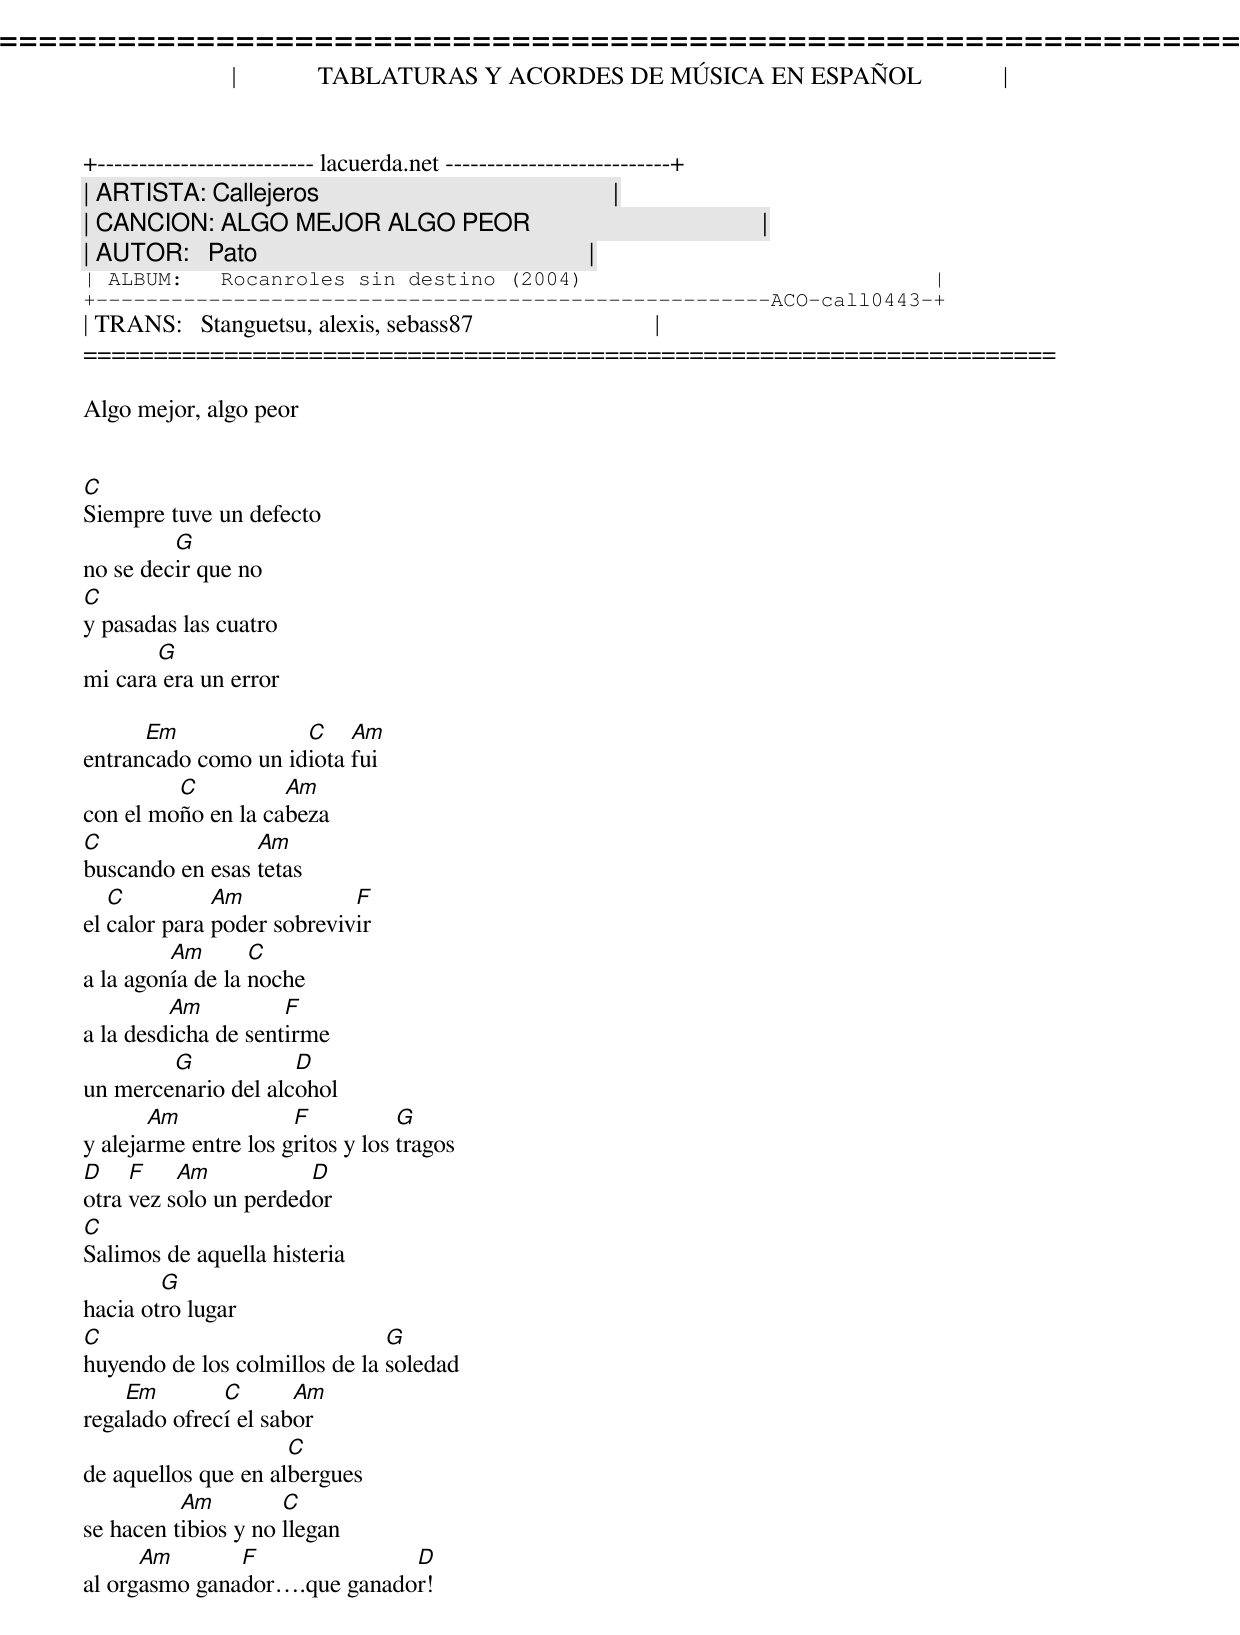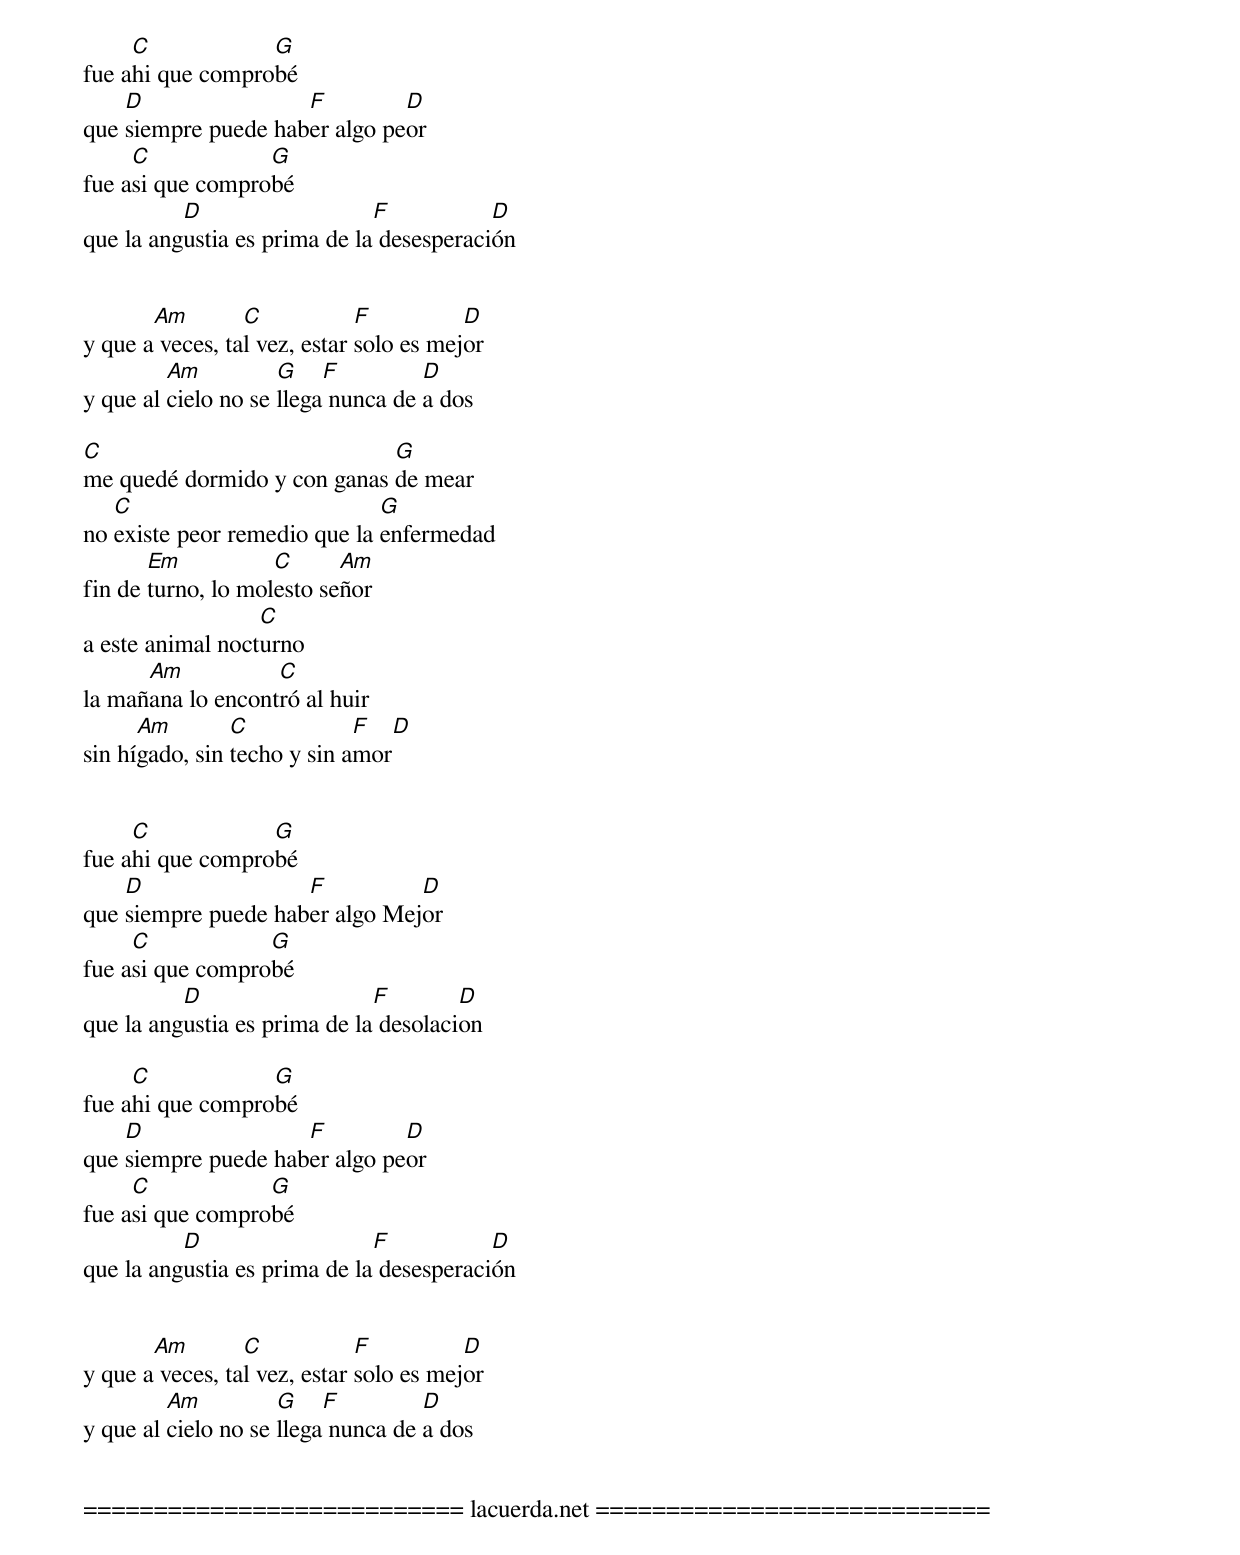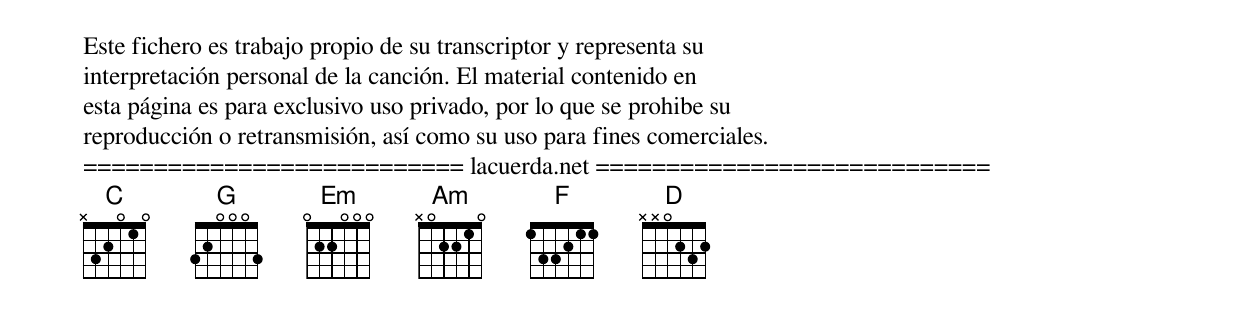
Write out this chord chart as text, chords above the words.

=====================================================================
|             TABLATURAS Y ACORDES DE MÚSICA EN ESPAÑOL             |
+-------------------------- lacuerda.net ---------------------------+
| ARTISTA: Callejeros                                               |
| CANCION: ALGO MEJOR ALGO PEOR                                     |
| AUTOR:   Pato                                                     |
| ALBUM:   Rocanroles sin destino (2004)                            |
+------------------------------------------------------ACO-call0443-+
| TRANS:   Stanguetsu, alexis, sebass87                             |
=====================================================================

Algo mejor, algo peor


C
Siempre tuve un defecto
         G
no se decir que no
C
y pasadas las cuatro
       G
mi cara era un error

      Em             C    Am
entrancado como un idiota fui
         C          Am
con el moño en la cabeza
C                Am
buscando en esas tetas
   C          Am            F
el calor para poder sobrevivir
         Am       C
a la agonía de la noche
         Am          F
a la desdicha de sentirme
        G            D
un mercenario del alcohol
       Am             F           G
y alejarme entre los gritos y los tragos
D    F    Am           D
otra vez solo un perdedor
C
Salimos de aquella histeria
        G
hacia otro lugar
C                              G
huyendo de los colmillos de la soledad
    Em        C       Am
regalado ofrecí el sabor
                     C
de aquellos que en albergues
          Am         C
se hacen tibios y no llegan
      Am       F              D
al orgasmo ganador.que ganador!

     C            G
fue ahi que comprobé
    D                F         D
que siempre puede haber algo peor
     C            G
fue asi que comprobé
          D                   F           D
que la angustia es prima de la desesperación


       Am        C            F          D
y que a veces, tal vez, estar solo es mejor
         Am          G    F         D
y que al cielo no se llega nunca de a dos

C                            G
me quedé dormido y con ganas de mear
   C                          G
no existe peor remedio que la enfermedad
       Em           C      Am
fin de turno, lo molesto señor
                  C
a este animal nocturno
      Am           C
la mañana lo encontró al huir
      Am        C            F      D
sin hígado, sin techo y sin amor


     C            G
fue ahi que comprobé
    D                F          D
que siempre puede haber algo Mejor
     C            G
fue asi que comprobé
          D                   F        D
que la angustia es prima de la desolacion

     C            G
fue ahi que comprobé
    D                F         D
que siempre puede haber algo peor
     C            G
fue asi que comprobé
          D                   F           D
que la angustia es prima de la desesperación


       Am        C            F          D
y que a veces, tal vez, estar solo es mejor
         Am          G    F         D
y que al cielo no se llega nunca de a dos


=========================== lacuerda.net ============================
Este fichero es trabajo propio de su transcriptor y representa su
interpretación personal de la canción. El material contenido en
esta página es para exclusivo uso privado, por lo que se prohibe su
reproducción o retransmisión, así como su uso para fines comerciales.
=========================== lacuerda.net ============================
